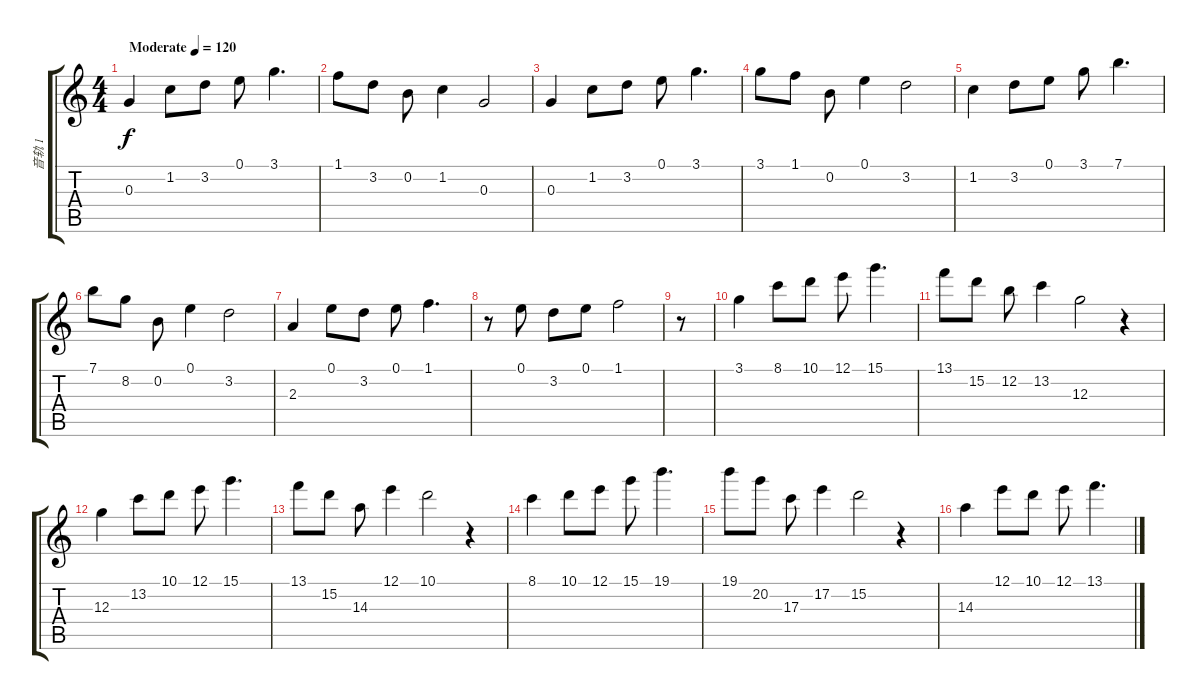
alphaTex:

\track ("音轨 1" "音轨 1") {instrument electricguitarjazz}
\staff {score tabs}
\tuning (E4 B3 G3 D3 A2 E2) {hide}
\ts (4 4)
\tempo (120 "Moderate")
\clef g2
\ks c
0.3.4{dy f instrument electricguitarjazz} 1.2.8 3.2.8 0.1.8 3.1.4{d} |
1.1.8 3.2.8 0.2.8 1.2.4 0.3.2 |
0.3.4 1.2.8 3.2.8 0.1.8 3.1.4{d} |
3.1.8 1.1.8 0.2.8 0.1.4 3.2.2 |
1.2.4 3.2.8 0.1.8 3.1.8 7.1.4{d} |
7.1.8 8.2.8 0.2.8 0.1.4 3.2.2 |
2.3.4 0.1.8 3.2.8 0.1.8 1.1.4{d} |
r.8 0.1.8 3.2.8 0.1.8 1.1.2 |
r.8 |
3.1.4 8.1.8 10.1.8 12.1.8 15.1.4{d} |
13.1.8 15.2.8 12.2.8 13.2.4 12.3.2 r.4 |
12.3.4 13.2.8 10.1.8 12.1.8 15.1.4{d} |
13.1.8 15.2.8 14.3.8 12.1.4 10.1.2 r.4 |
8.1.4 10.1.8 12.1.8 15.1.8 19.1.4{d} |
19.1.8 20.2.8 17.3.8 17.2.4 15.2.2 r.4 |
14.3.4 12.1.8 10.1.8 12.1.8 13.1.4{d}
